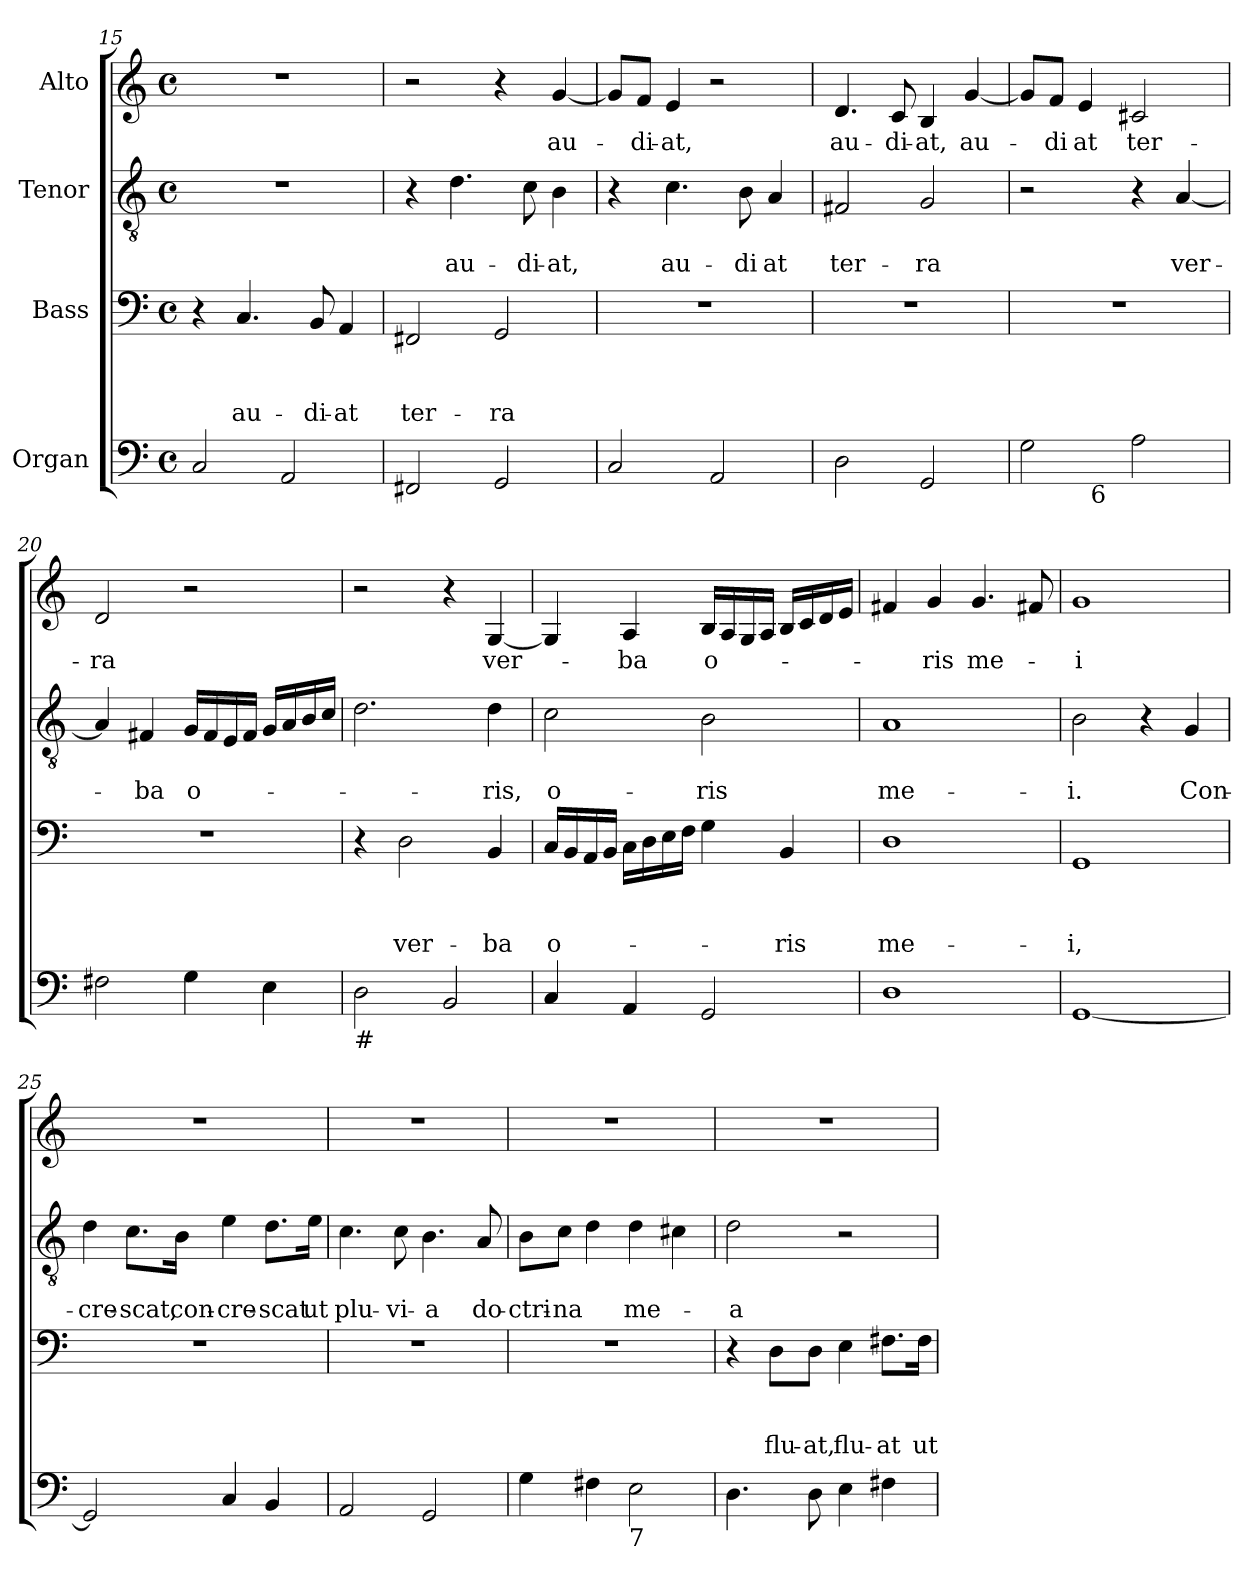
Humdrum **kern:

**kern	**kern	**text	**text	**text	**kern	**text	**text	**kern	**text
*part4	*part3	*part3	*part3	*part3	*part2	*part2	*part2	*part1	*part1
*staff4	*staff3	*staff3	*staff3	*staff3	*staff2	*staff2	*staff2	*staff1	*staff1
*I"Organ	*I"Bass	*	*	*	*I"Tenor	*	*	*I"Alto	*
*clefF4	*clefF4	*	*	*	*clefGv2	*	*	*clefG2	*
*k[]	*k[]	*	*	*	*k[]	*	*	*k[]	*
*C:	*C:	*	*	*	*C:	*	*	*C:	*
*M4/4	*M4/4	*	*	*	*M4/4	*	*	*M4/4	*
*met(c)	*met(c)	*	*	*	*met(c)	*	*	*met(c)	*
=15	=15	=15	=15	=15	=15	=15	=15	=15	=15
2C/	4r	.	.	.	1r	.	.	1r	.
!	!	!	!	!LO:LY:b	!	!	!	!	!
.	4.C/	.	.	au-	.	.	.	.	.
2AA/	.	.	.	.	.	.	.	.	.
!	!	!	!	!LO:LY:b	!	!	!	!	!
.	8BB/	.	.	-di-	.	.	.	.	.
!	!	!	!	!LO:LY:b:rj	!	!	!	!	!
.	4AA/	.	.	-at	.	.	.	.	.
=16	=16	=16	=16	=16	=16	=16	=16	=16	=16
!	!	!	!	!LO:LY:b	!	!	!	!	!
2FF#X/	2FF#X/	.	.	ter-	4r	.	.	2r	.
!	!	!	!	!	!	!	!LO:LY:b	!	!
.	.	.	.	.	4.d\	.	au-	.	.
!	!	!	!	!LO:LY:b	!	!	!	!	!
2GG/	2GG/	.	.	-ra	.	.	.	4r	.
!	!	!	!	!	!	!	!LO:LY:b	!	!
.	.	.	.	.	8c\	.	-di-	.	.
!	!	!	!	!	!	!	!LO:LY:b	!	!LO:LY:b
.	.	.	.	.	4B\	.	-at,	[<4g/	au-
=17	=17	=17	=17	=17	=17	=17	=17	=17	=17
2C/	1r	.	.	.	4r	.	.	8g/L]	.
!	!	!	!	!	!	!	!	!	!LO:LY:b
.	.	.	.	.	.	.	.	8f/J	-di-
!	!	!	!	!	!	!	!LO:LY:b	!	!LO:LY:b
.	.	.	.	.	4.c\	.	au-	4e/	-at,
2AA/	.	.	.	.	.	.	.	2r	.
!	!	!	!	!	!	!	!LO:LY:b	!	!
.	.	.	.	.	8B\	.	-di	.	.
!	!	!	!	!	!	!	!LO:LY:b	!	!
.	.	.	.	.	4A/	.	at	.	.
=18	=18	=18	=18	=18	=18	=18	=18	=18	=18
!	!	!	!	!	!	!	!LO:LY:b	!	!LO:LY:b
2D\	1r	.	.	.	2F#X/	.	ter-	4.d/	au-
!	!	!	!	!	!	!	!	!	!LO:LY:b
.	.	.	.	.	.	.	.	8c/	-di-
!	!	!	!	!	!	!	!LO:LY:b	!	!LO:LY:b
2GG/	.	.	.	.	2G/	.	-ra	4B/	-at,
!	!	!	!	!	!	!	!	!	!LO:LY:b
.	.	.	.	.	.	.	.	[>4g/	au-
!!LO:PB:g=z
=19	=19	=19	=19	=19	=19	=19	=19	=19	=19
*^	*	*	*	*	*	*	*	*	*
2G>\	4ryy	1r	.	.	.	2r	.	.	8g/L]	.
!	!	!	!	!	!	!	!	!	!	!LO:LY:b
.	.	.	.	.	.	.	.	.	8f/J	-di
!	!	!	!	!	!	!	!	!	!	!LO:LY:b
.	32ryy	.	.	.	.	.	.	.	4e/	at
!	!LO:TX:b:t=6	!	!	!	!	!	!	!	!	!
.	2ryy	.	.	.	.	.	.	.	.	.
!	!	!	!	!	!	!	!	!	!	!LO:LY:b
2A\	.	.	.	.	.	4r	.	.	2c#X/	ter-
!	!	!	!	!	!	!	!	!LO:LY:b	!	!
.	.	.	.	.	.	[<4A/	.	ver-	.	.
.	8..ryy	.	.	.	.	.	.	.	.	.
=20	=20	=20	=20	=20	=20	=20	=20	=20	=20	=20
!	!	!	!	!	!	!	!	!	!	!LO:LY:b
*v	*v	*	*	*	*	*	*	*	*	*
2F#X\	1r	.	.	.	4A/]	.	.	2d/	-ra
!	!	!	!	!	!	!	!LO:LY:b	!	!
.	.	.	.	.	4F#X/	.	-ba	.	.
!	!	!	!	!	!	!	!LO:LY:b	!	!
4G\	.	.	.	.	16G/LL	.	o-	2r	.
.	.	.	.	.	16F#/	.	.	.	.
.	.	.	.	.	16E/	.	.	.	.
.	.	.	.	.	16F#/JJ	.	.	.	.
4E\	.	.	.	.	16G/LL	.	.	.	.
.	.	.	.	.	16A/	.	.	.	.
.	.	.	.	.	16B/	.	.	.	.
.	.	.	.	.	16c/JJ	.	.	.	.
=21	=21	=21	=21	=21	=21	=21	=21	=21	=21
!LO:TX:b:t=#	!	!	!	!	!	!	!	!	!
2D\	4r	.	.	.	2.d\	.	.	2r	.
!	!	!	!	!LO:LY:b	!	!	!	!	!
.	2D\	.	.	ver-	.	.	.	.	.
2BB/	.	.	.	.	.	.	.	4r	.
!	!	!	!	!LO:LY:b	!	!	!LO:LY:b	!	!LO:LY:b
.	4BB/	.	.	-ba	4d\	.	-ris,	[<4G/	ver-
=22	=22	=22	=22	=22	=22	=22	=22	=22	=22
!	!	!	!	!LO:LY:b	!	!	!LO:LY:b	!	!
4C/	16C/LL	.	.	o-	2c\	.	o-	4G/]	.
.	16BB/	.	.	.	.	.	.	.	.
.	16AA/	.	.	.	.	.	.	.	.
.	16BB/JJ	.	.	.	.	.	.	.	.
!	!	!	!	!	!	!	!	!	!LO:LY:b
4AA/	16C\LL	.	.	.	.	.	.	4A/	-ba
.	16D\	.	.	.	.	.	.	.	.
.	16E\	.	.	.	.	.	.	.	.
.	16F\JJ	.	.	.	.	.	.	.	.
!	!	!	!	!	!	!	!LO:LY:b	!	!LO:LY:b
2GG/	4G\	.	.	.	2B\	.	-ris	16B/LL	o-
.	.	.	.	.	.	.	.	16A/	.
.	.	.	.	.	.	.	.	16G/	.
.	.	.	.	.	.	.	.	16A/JJ	.
!	!	!	!	!LO:LY:b	!	!	!	!	!
.	4BB/	.	.	-ris	.	.	.	16B/LL	.
.	.	.	.	.	.	.	.	16c/	.
.	.	.	.	.	.	.	.	16d/	.
.	.	.	.	.	.	.	.	16e/JJ	.
=23	=23	=23	=23	=23	=23	=23	=23	=23	=23
!	!	!	!	!LO:LY:b	!	!	!LO:LY:b	!	!
1D	1D	.	.	me-	1A	.	me-	4f#X/	.
!	!	!	!	!	!	!	!	!	!LO:LY:b
.	.	.	.	.	.	.	.	4g/	-ris
!	!	!	!	!	!	!	!	!	!LO:LY:b
.	.	.	.	.	.	.	.	4.g/	me-
.	.	.	.	.	.	.	.	8f#X/	.
!!LO:LB:g=z
=24	=24	=24	=24	=24	=24	=24	=24	=24	=24
!	!	!	!	!LO:LY:b	!	!	!LO:LY:b	!	!LO:LY:b:rj
[<1GG	1GG	.	.	-i,	2B\	.	-i.	1g	-i
.	.	.	.	.	4r	.	.	.	.
!	!	!	!	!	!	!	!LO:LY:b	!	!
.	.	.	.	.	4G/	.	Con-	.	.
=25	=25	=25	=25	=25	=25	=25	=25	=25	=25
!	!	!	!	!	!	!	!LO:LY:b:rj	!	!
2GG/]	1r	.	.	.	4d\	.	-cre-	1r	.
!	!	!	!	!	!	!	!LO:LY:b	!	!
.	.	.	.	.	8.c\L	.	-scat,	.	.
!	!	!	!	!	!	!	!LO:LY:b	!	!
.	.	.	.	.	16B\Jk	.	con-	.	.
!	!	!	!	!	!	!	!LO:LY:b	!	!
4C/	.	.	.	.	4e\	.	-cre-	.	.
!	!	!	!	!	!	!	!LO:LY:b:rj	!	!
4BB/	.	.	.	.	8.d\L	.	-scat	.	.
!	!	!	!	!	!	!	!LO:LY:b	!	!
.	.	.	.	.	16e\Jk	.	ut	.	.
=26	=26	=26	=26	=26	=26	=26	=26	=26	=26
!	!	!	!	!	!	!	!LO:LY:b	!	!
2AA/	1r	.	.	.	4.c\	.	plu-	1r	.
!	!	!	!	!	!	!	!LO:LY:b	!	!
.	.	.	.	.	8c\	.	-vi-	.	.
!	!	!	!	!	!	!	!LO:LY:b:rj	!	!
2GG/	.	.	.	.	4.B\	.	-a	.	.
!	!	!	!	!	!	!	!LO:LY:b	!	!
.	.	.	.	.	8A/	.	do-	.	.
=27	=27	=27	=27	=27	=27	=27	=27	=27	=27
!	!	!	!	!	!	!	!LO:LY:b	!	!
4G\	1r	.	.	.	8B\L	.	-ctri-	1r	.
!	!	!	!	!	!	!	!LO:LY:b	!	!
.	.	.	.	.	8c\J	.	-na	.	.
4F#X\	.	.	.	.	4d\	.	.	.	.
!LO:TX:b:t=7	!	!	!	!	!	!	!	!	!
!	!	!	!	!	!	!	!LO:LY:b	!	!
2E\	.	.	.	.	4d\	.	me-	.	.
.	.	.	.	.	4c#X\	.	.	.	.
=28	=28	=28	=28	=28	=28	=28	=28	=28	=28
!	!	!	!	!	!	!	!LO:LY:b	!	!
4.D\	4r	.	.	.	2d\	.	-a	1r	.
!	!	!	!	!LO:LY:b	!	!	!	!	!
.	8D\L	.	.	flu-	.	.	.	.	.
!	!	!	!	!LO:LY:b	!	!	!	!	!
8D\	8D\J	.	.	-at,	.	.	.	.	.
!	!	!	!	!LO:LY:b	!	!	!	!	!
4E\	4E\	.	.	flu-	2r	.	.	.	.
!	!	!	!	!LO:LY:b:rj	!	!	!	!	!
4F#X\	8.F#X\L	.	.	-at	.	.	.	.	.
!	!	!	!	!LO:LY:b	!	!	!	!	!
.	16F#\Jk	.	.	ut	.	.	.	.	.
=	=	=	=	=	=	=	=	=	=
*-	*-	*-	*-	*-	*-	*-	*-	*-	*-
